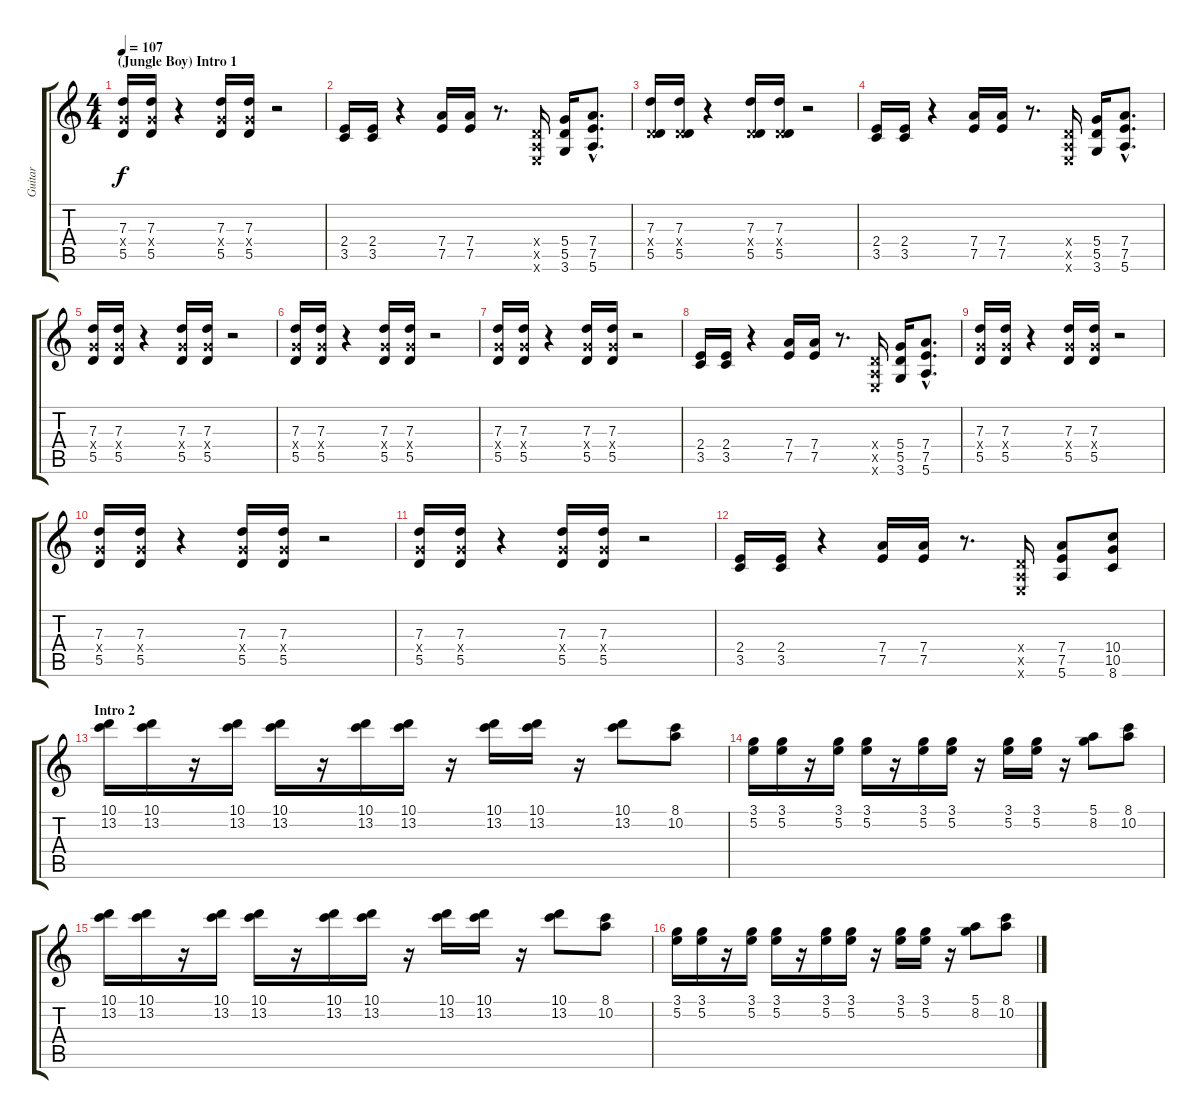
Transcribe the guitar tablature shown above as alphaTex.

\track ("Guitar " "Guitar ") {instrument overdrivenguitar}
\staff {score tabs}
\tuning (E4 B3 G3 D3 A2 E2) {hide}
\ts (4 4)
\section ("" "(Jungle Boy) Intro 1")
\tempo 107
\clef g2
\ks c
(7.3 5.4{x} 5.5).16{dy f instrument overdrivenguitar} (7.3 5.4{x} 5.5).16 r.4 (7.3 5.4{x} 5.5).16 (7.3 5.4{x} 5.5).16 r.2 |
(2.4 3.5).16 (2.4 3.5).16 r.4 (7.4 7.5).16 (7.4 7.5).16 r.8{d} (0.4{x} 0.5{x} 0.6{x}).16 (5.4 5.5 3.6).16 (7.4{hac} 7.5{hac} 5.6{hac}).8{d} |
(7.3 0.4{x} 5.5).16 (7.3 0.4{x} 5.5).16 r.4 (7.3 0.4{x} 5.5).16 (7.3 0.4{x} 5.5).16 r.2 |
(2.4 3.5).16 (2.4 3.5).16 r.4 (7.4 7.5).16 (7.4 7.5).16 r.8{d} (0.4{x} 0.5{x} 0.6{x}).16 (5.4 5.5 3.6).16 (7.4{hac} 7.5{hac} 5.6{hac}).8{d} |
(7.3 5.4{x} 5.5).16 (7.3 5.4{x} 5.5).16 r.4 (7.3 5.4{x} 5.5).16 (7.3 5.4{x} 5.5).16 r.2 |
(7.3 5.4{x} 5.5).16 (7.3 5.4{x} 5.5).16 r.4 (7.3 5.4{x} 5.5).16 (7.3 5.4{x} 5.5).16 r.2 |
(7.3 5.4{x} 5.5).16 (7.3 5.4{x} 5.5).16 r.4 (7.3 5.4{x} 5.5).16 (7.3 5.4{x} 5.5).16 r.2 |
(2.4 3.5).16 (2.4 3.5).16 r.4 (7.4 7.5).16 (7.4 7.5).16 r.8{d} (0.4{x} 0.5{x} 0.6{x}).16 (5.4 5.5 3.6).16 (7.4{hac} 7.5{hac} 5.6{hac}).8{d} |
(7.3 5.4{x} 5.5).16 (7.3 5.4{x} 5.5).16 r.4 (7.3 5.4{x} 5.5).16 (7.3 5.4{x} 5.5).16 r.2 |
(7.3 5.4{x} 5.5).16 (7.3 5.4{x} 5.5).16 r.4 (7.3 5.4{x} 5.5).16 (7.3 5.4{x} 5.5).16 r.2 |
(7.3 5.4{x} 5.5).16 (7.3 5.4{x} 5.5).16 r.4 (7.3 5.4{x} 5.5).16 (7.3 5.4{x} 5.5).16 r.2 |
(2.4 3.5).16 (2.4 3.5).16 r.4 (7.4 7.5).16 (7.4 7.5).16 r.8{d} (0.4{x} 0.5{x} 0.6{x}).16 (7.4 7.5 5.6).8 (10.4 10.5 8.6).8 |
\section ("" "Intro 2")
(10.1 13.2).16 (10.1 13.2).16 r.16 (10.1 13.2).16 (10.1 13.2).16 r.16 (10.1 13.2).16 (10.1 13.2).16 r.16 (10.1 13.2).16 (10.1 13.2).16 r.16 (10.1 13.2).8 (8.1 10.2).8 |
(3.1 5.2).16 (3.1 5.2).16 r.16 (3.1 5.2).16 (3.1 5.2).16 r.16 (3.1 5.2).16 (3.1 5.2).16 r.16 (3.1 5.2).16 (3.1 5.2).16 r.16 (5.1 8.2).8 (8.1 10.2).8 |
(10.1 13.2).16 (10.1 13.2).16 r.16 (10.1 13.2).16 (10.1 13.2).16 r.16 (10.1 13.2).16 (10.1 13.2).16 r.16 (10.1 13.2).16 (10.1 13.2).16 r.16 (10.1 13.2).8 (8.1 10.2).8 |
(3.1 5.2).16 (3.1 5.2).16 r.16 (3.1 5.2).16 (3.1 5.2).16 r.16 (3.1 5.2).16 (3.1 5.2).16 r.16 (3.1 5.2).16 (3.1 5.2).16 r.16 (5.1 8.2).8 (8.1 10.2).8
